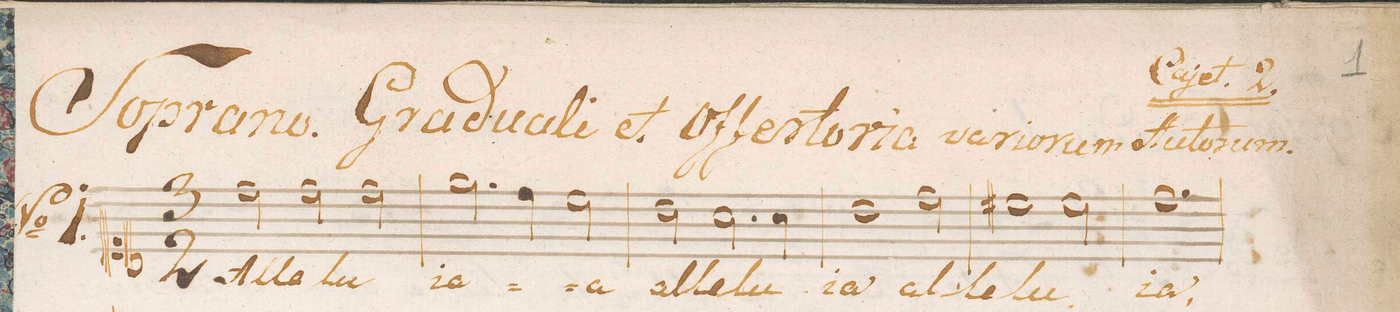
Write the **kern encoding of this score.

**kern	**text
*I"Soprano.	*
*clefC1	*
*k[]	*
*M3/2	*
*2\right	*
2dd\	Al-
2dd\	-le-
2dd\	-lu-
=2	=2
2.ee\	-ia-
4dd\	.
2cc\	-a
=3	=3
2b\	al-
2.a\	-le-
4a\	-lu-
=4	=4
1b	-ia
2dd\	al-
=5	=5
1cc#X	-le-
2cc#\	-lu-
=6	=6
1.dd	-ia,
=7	=7
*-	*-
